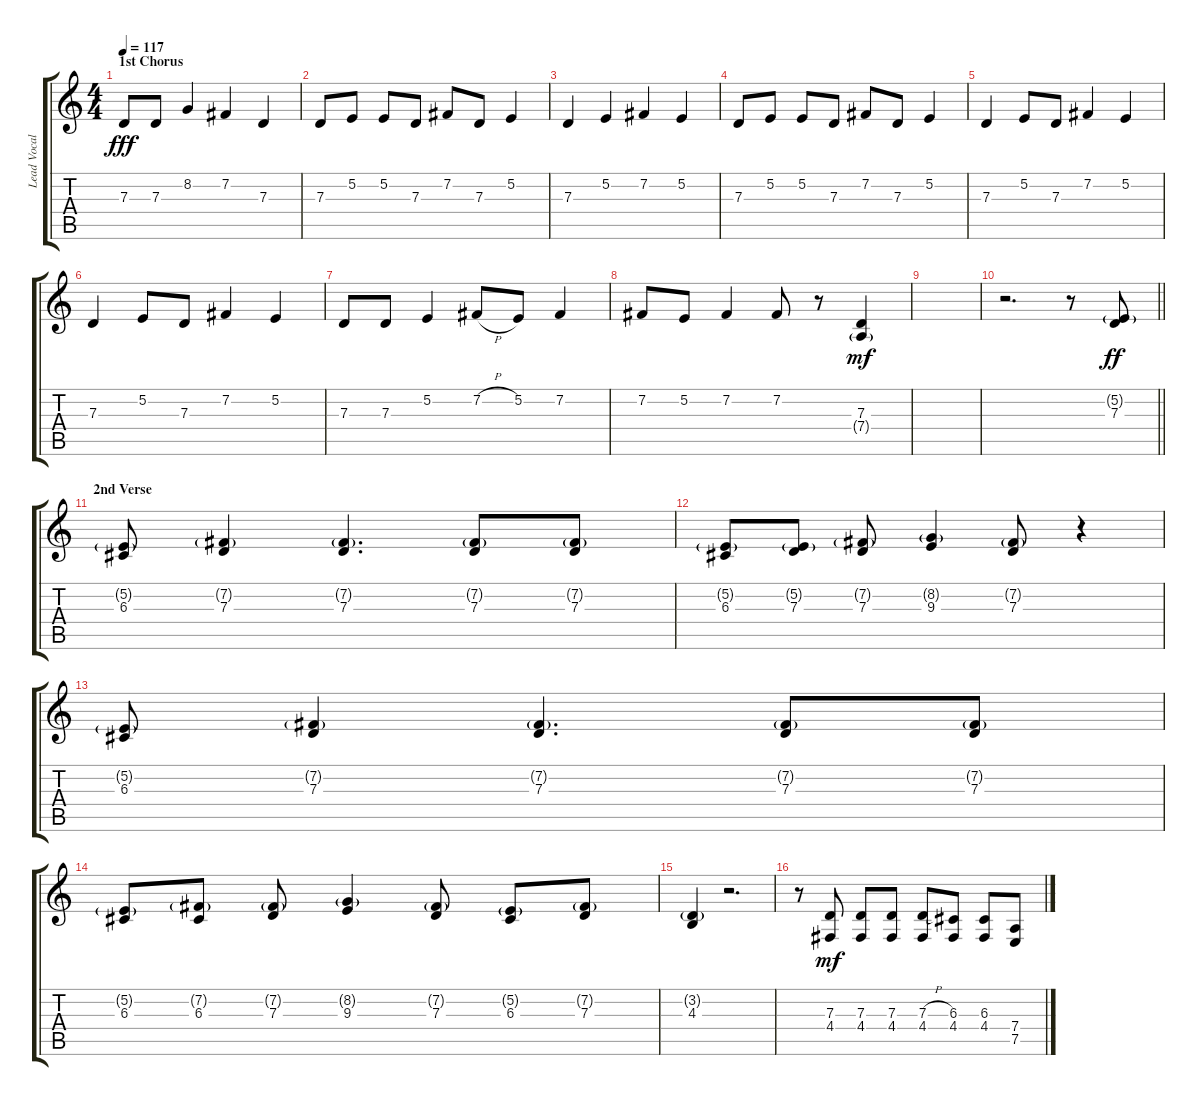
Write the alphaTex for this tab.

\track ("Lead Vocals" "Lead Vocal") {instrument clarinet}
\staff {score tabs}
\tuning (E4 B3 G3 D3 A2 E2) {hide}
\ts (4 4)
\section ("" "1st Chorus")
\tempo 117
\clef g2
\ks c
7.3.8{dy fff} 7.3.8 8.2.4 7.2.4 7.3.4 |
7.3.8 5.2.8 5.2.8 7.3.8 7.2.8 7.3.8 5.2.4 |
7.3.4 5.2.4 7.2.4 5.2.4 |
7.3.8 5.2.8 5.2.8 7.3.8 7.2.8 7.3.8 5.2.4 |
7.3.4 5.2.8 7.3.8 7.2.4 5.2.4 |
7.3.4 5.2.8 7.3.8 7.2.4 5.2.4 |
7.3.8 7.3.8 5.2.4 7.2{h}.8 5.2.8 7.2.4 |
7.2.8 5.2.8 7.2.4 7.2.8 r.8 (7.3 7.4{g}).4{dy mf} |
|
\barLineRight lightlight
r.2{d} r.8 (5.2{g} 7.3).8{dy ff} |
\section ("" "2nd Verse")
(5.2{g} 6.3).8 (7.2{g} 7.3).4 (7.2{g} 7.3).4{d} (7.2{g} 7.3).8 (7.2{g} 7.3).8 |
(5.2{g} 6.3).8 (5.2{g} 7.3).8 (7.2{g} 7.3).8 (8.2{g} 9.3).4 (7.2{g} 7.3).8 r.4 |
(5.2{g} 6.3).8 (7.2{g} 7.3).4 (7.2{g} 7.3).4{d} (7.2{g} 7.3).8 (7.2{g} 7.3).8 |
(5.2{g} 6.3).8 (7.2{g} 6.3).8 (7.2{g} 7.3).8 (8.2{g} 9.3).4 (7.2{g} 7.3).8 (5.2{g} 6.3).8 (7.2{g} 7.3).8 |
(3.2{g} 4.3).4 r.2{d} |
r.8 (7.3 4.4).8{dy mf} (7.3 4.4).8 (7.3 4.4).8 (7.3{h} 4.4).8 (6.3 4.4).8 (6.3 4.4).8 (7.4 7.5).8
